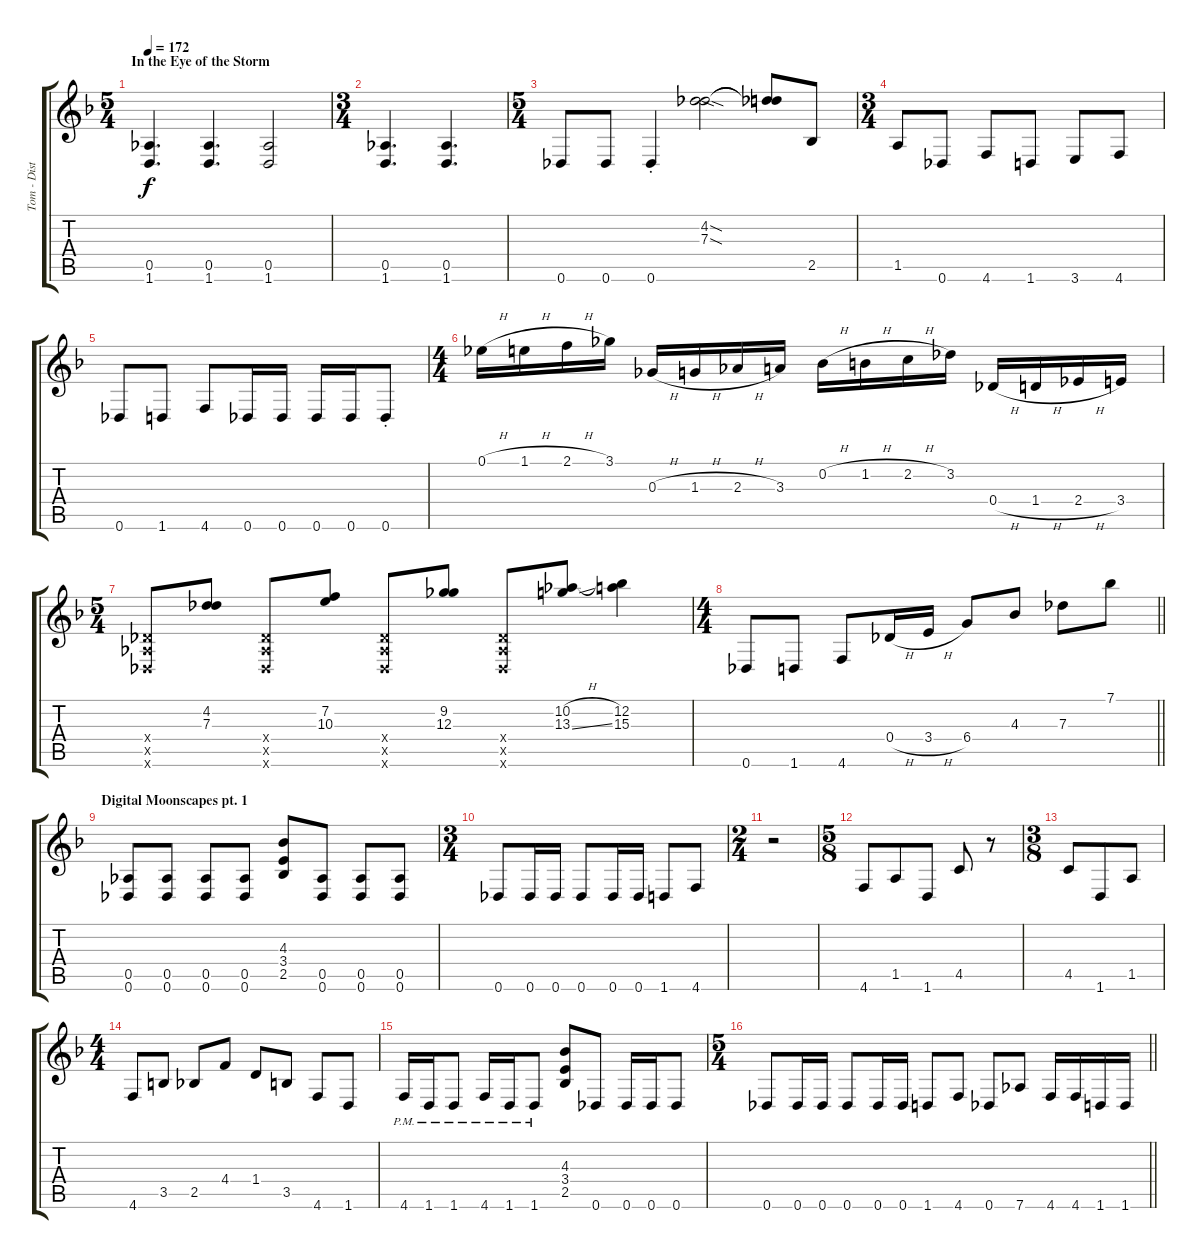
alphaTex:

\track ("Tom - Dist. Guitar" "Tom - Dist") {instrument overdrivenguitar}
\staff {score tabs}
\tuning (Eb4 Bb3 Gb3 Db3 Ab2 Db2) {hide}
\ts (5 4)
\section ("" "In the Eye of the Storm")
\tempo 172
\clef g2
\ks dminor
(0.5 1.6).4{d dy f} (0.5 1.6).4{d} (0.5 1.6).2 |
\ts (3 4)
(0.5 1.6).4{d} (0.5 1.6).4{d} |
\ts (5 4)
0.6.8 0.6.8 0.6{st}.4 (4.2{sod} 7.3{sod}).2 (4.2{t} 7.3{t}).8 2.5.8 |
\ts (3 4)
1.5.8 0.6.8 4.6.8 1.6.8 3.6.8 4.6.8 |
0.6.8 1.6.8 4.6.8 0.6.16 0.6.16 0.6.16 0.6.16 0.6{st}.8 |
\ts (4 4)
0.1{h}.16 1.1{h}.16 2.1{h}.16 3.1.16 0.3{h}.16 1.3{h}.16 2.3{h}.16 3.3.16 0.2{h}.16 1.2{h}.16 2.2{h}.16 3.2.16 0.4{h}.16 1.4{h}.16 2.4{h}.16 3.4.16 |
\ts (5 4)
(0.4{x} 0.5{x} 0.6{x}).8 (4.2 7.3).8 (0.4{x} 0.5{x} 0.6{x}).8 (7.2 10.3).8 (0.4{x} 0.5{x} 0.6{x}).8 (9.2 12.3).8 (0.4{x} 0.5{x} 0.6{x}).8 (10.2{h} 13.3{ss}).8 (12.2 15.3).4 |
\ts (4 4)
\barLineRight lightlight
0.6.8 1.6.8 4.6.8 0.4{h}.16 3.4{h}.16 6.4.8 4.3.8 7.3.8 7.1.8 |
\section ("" "Digital Moonscapes pt. 1")
(0.5 0.6).8 (0.5 0.6).8 (0.5 0.6).8 (0.5 0.6).8 (4.3 3.4 2.5).8 (0.5 0.6).8 (0.5 0.6).8 (0.5 0.6).8 |
\ts (3 4)
0.6.8 0.6.16 0.6.16 0.6.8 0.6.16 0.6.16 1.6.8 4.6.8 |
\ts (2 4)
r.2 |
\ts (5 8)
4.6.8 1.5.8 1.6.8 4.5.8 r.8 |
\ts (3 8)
4.5.8 1.6.8 1.5.8 |
\ts (4 4)
4.6.8 3.5.8 2.5.8 4.4.8 1.4.8 3.5.8 4.6.8 1.6.8 |
4.6{pm}.16 1.6{pm}.16 1.6{pm}.8 4.6{pm}.16 1.6{pm}.16 1.6{pm}.8 (4.3 3.4 2.5).8 0.6.8 0.6.16 0.6.16 0.6.8 |
\ts (5 4)
\barLineRight lightlight
0.6.8 0.6.16 0.6.16 0.6.8 0.6.16 0.6.16 1.6.8 4.6.8 0.6.8 7.6.8 4.6.16 4.6.16 1.6.16 1.6.16
